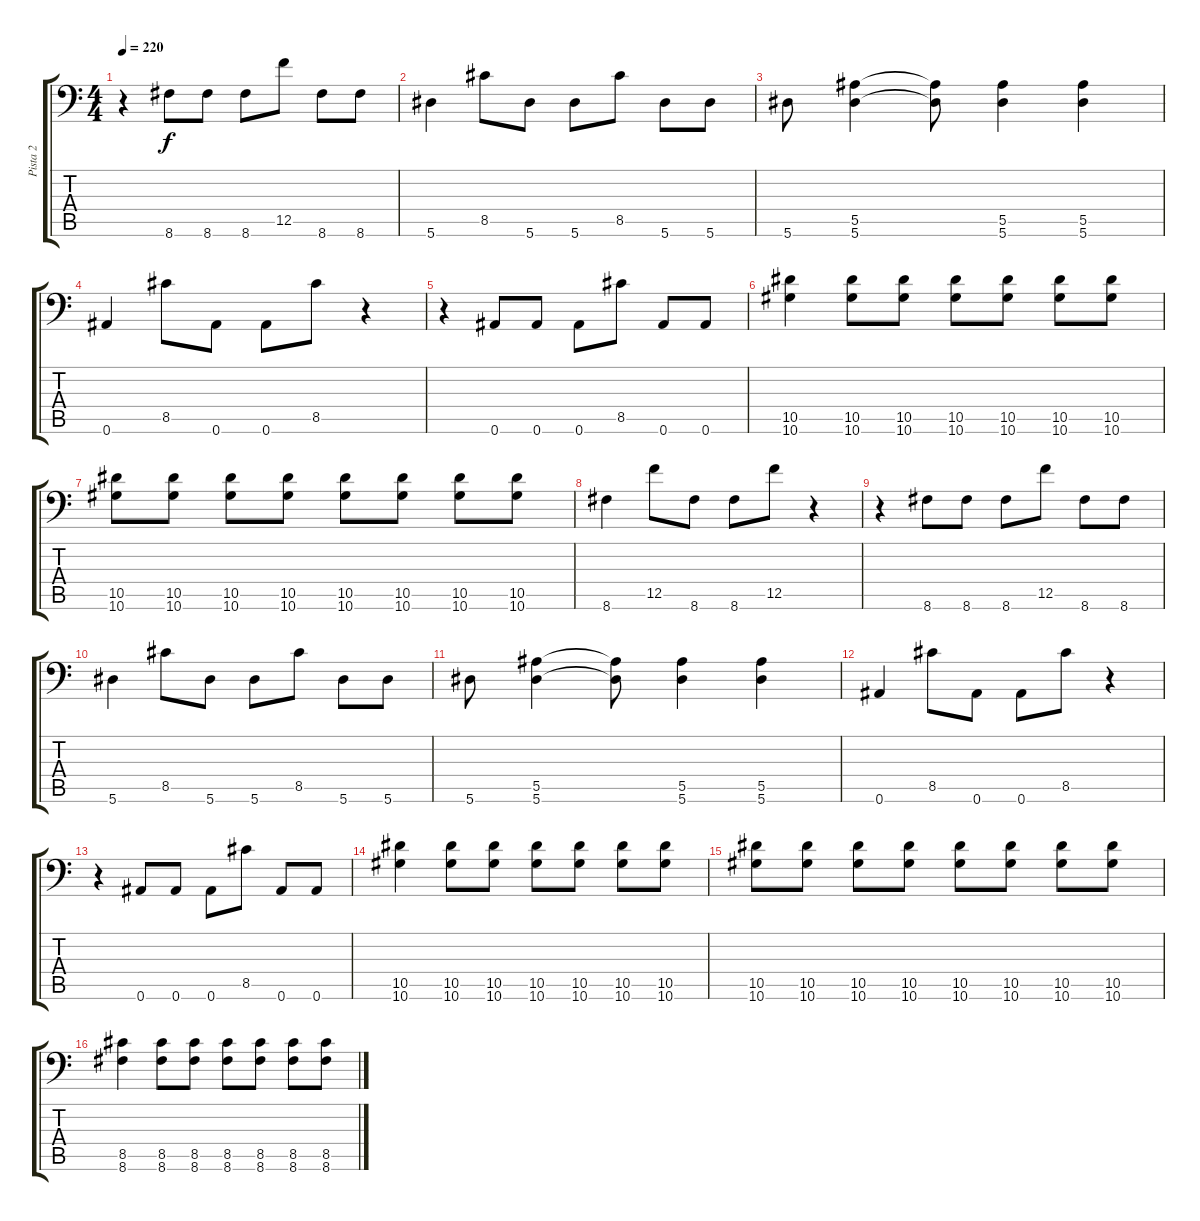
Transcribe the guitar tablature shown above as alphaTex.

\track ("Pista 2" "Pista 2") {instrument distortionguitar}
\staff {score tabs}
\tuning (C4 G3 Eb3 Bb2 F2 Bb1) {hide}
\ts (4 4)
\tempo 220
\clef f4
\ks c
r.4{dy f} 8.6.8 8.6.8 8.6.8 12.5.8 8.6.8 8.6.8 |
5.6.4 8.5.8 5.6.8 5.6.8 8.5.8 5.6.8 5.6.8 |
5.6.8 (5.5 5.6).4 (5.5{t} 5.6{t}).8 (5.5 5.6).4 (5.5 5.6).4 |
0.6.4 8.5.8 0.6.8 0.6.8 8.5.8 r.4 |
r.4 0.6.8 0.6.8 0.6.8 8.5.8 0.6.8 0.6.8 |
(10.5 10.6).4 (10.5 10.6).8 (10.5 10.6).8 (10.5 10.6).8 (10.5 10.6).8 (10.5 10.6).8 (10.5 10.6).8 |
(10.5 10.6).8 (10.5 10.6).8 (10.5 10.6).8 (10.5 10.6).8 (10.5 10.6).8 (10.5 10.6).8 (10.5 10.6).8 (10.5 10.6).8 |
8.6.4 12.5.8 8.6.8 8.6.8 12.5.8 r.4 |
r.4 8.6.8 8.6.8 8.6.8 12.5.8 8.6.8 8.6.8 |
5.6.4 8.5.8 5.6.8 5.6.8 8.5.8 5.6.8 5.6.8 |
5.6.8 (5.5 5.6).4 (5.5{t} 5.6{t}).8 (5.5 5.6).4 (5.5 5.6).4 |
0.6.4 8.5.8 0.6.8 0.6.8 8.5.8 r.4 |
r.4 0.6.8 0.6.8 0.6.8 8.5.8 0.6.8 0.6.8 |
(10.5 10.6).4 (10.5 10.6).8 (10.5 10.6).8 (10.5 10.6).8 (10.5 10.6).8 (10.5 10.6).8 (10.5 10.6).8 |
(10.5 10.6).8 (10.5 10.6).8 (10.5 10.6).8 (10.5 10.6).8 (10.5 10.6).8 (10.5 10.6).8 (10.5 10.6).8 (10.5 10.6).8 |
(8.5 8.6).4 (8.5 8.6).8 (8.5 8.6).8 (8.5 8.6).8 (8.5 8.6).8 (8.5 8.6).8 (8.5 8.6).8
